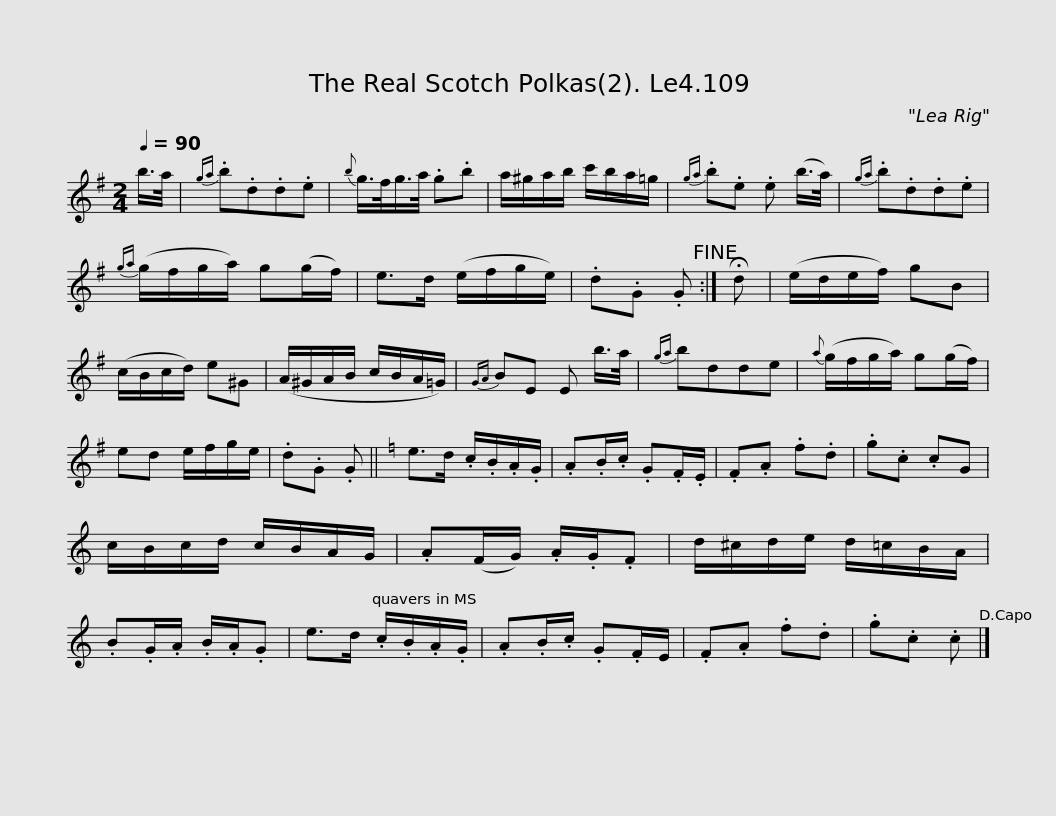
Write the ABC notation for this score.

X:1
L:1/8
Q:1/4=90
M:2/4
I:linebreak $
K:G
V:1 treble
V:1
 b/>a/ |{ga} .b.d.d.e |{b} g/>f/g/>a/ .g.b | a/^g/a/b/ c'/b/a/=g/ |{ga} .b.e .e (b/>a/) | %5
{ga} .b.d.d.e |${ga} (g/f/g/a/) g(g/f/) | e>d (e/f/g/e/) | .d.G .G!fine! :| !fermata!d | %10
 (e/d/e/f/) gB | (c/B/c/d/) e^G | (A/^G/A/B/ c/B/A/=G/) |${GA} BE E b/>a/ |{ga} bdde | %15
{a} (g/f/g/a/) g(g/f/) | ed e/f/g/e/ | .d.G .G ||[K:C] e>d .c/.B/.A/.G/ | .A.B/.c/ .G.F/.E/ | %20
 .F.A .f.d |$ .g.c .cG | c/B/c/d/ c/B/A/G/ | .A(F/G/) .A/.G/.F | d/^c/d/e/ d/=c/B/A/ | %25
 .B.G/.A/ .B/.A/.G | e>d .c/.B/.A/.G/ | .A.B/.c/ .G.F/E/ | .F.A .f.d |$ .g.c .c |] %30
